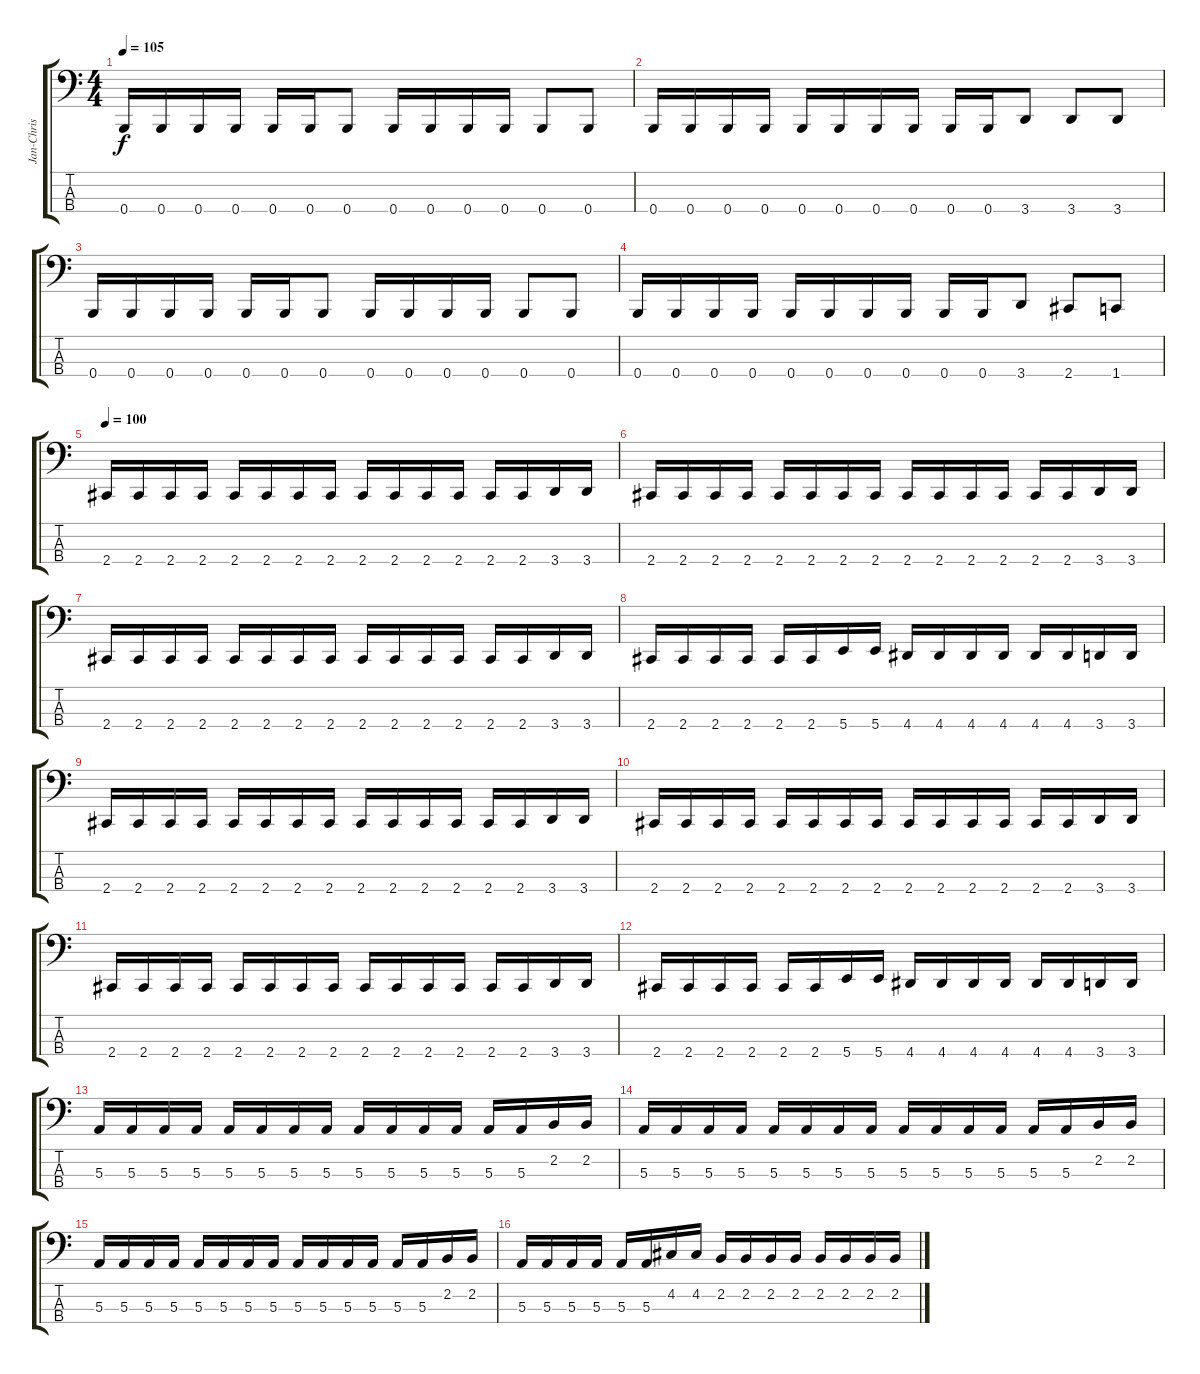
\track ("Jan-Chris de Koeijer" "Jan-Chris ") {instrument electricbasspick}
\staff {score tabs}
\tuning (D2 A1 E1 B0) {hide}
\ts (4 4)
\tempo 105
\clef f4
\ks c
0.4.16{dy f} 0.4.16 0.4.16 0.4.16 0.4.16 0.4.16 0.4.8 0.4.16 0.4.16 0.4.16 0.4.16 0.4.8 0.4.8 |
0.4.16 0.4.16 0.4.16 0.4.16 0.4.16 0.4.16 0.4.16 0.4.16 0.4.16 0.4.16 3.4.8 3.4.8 3.4.8 |
0.4.16 0.4.16 0.4.16 0.4.16 0.4.16 0.4.16 0.4.8 0.4.16 0.4.16 0.4.16 0.4.16 0.4.8 0.4.8 |
0.4.16 0.4.16 0.4.16 0.4.16 0.4.16 0.4.16 0.4.16 0.4.16 0.4.16 0.4.16 3.4.8 2.4.8 1.4.8 |
\tempo 100
2.4.16 2.4.16 2.4.16 2.4.16 2.4.16 2.4.16 2.4.16 2.4.16 2.4.16 2.4.16 2.4.16 2.4.16 2.4.16 2.4.16 3.4.16 3.4.16 |
2.4.16 2.4.16 2.4.16 2.4.16 2.4.16 2.4.16 2.4.16 2.4.16 2.4.16 2.4.16 2.4.16 2.4.16 2.4.16 2.4.16 3.4.16 3.4.16 |
2.4.16 2.4.16 2.4.16 2.4.16 2.4.16 2.4.16 2.4.16 2.4.16 2.4.16 2.4.16 2.4.16 2.4.16 2.4.16 2.4.16 3.4.16 3.4.16 |
2.4.16 2.4.16 2.4.16 2.4.16 2.4.16 2.4.16 5.4.16 5.4.16 4.4.16 4.4.16 4.4.16 4.4.16 4.4.16 4.4.16 3.4.16 3.4.16 |
2.4.16 2.4.16 2.4.16 2.4.16 2.4.16 2.4.16 2.4.16 2.4.16 2.4.16 2.4.16 2.4.16 2.4.16 2.4.16 2.4.16 3.4.16 3.4.16 |
2.4.16 2.4.16 2.4.16 2.4.16 2.4.16 2.4.16 2.4.16 2.4.16 2.4.16 2.4.16 2.4.16 2.4.16 2.4.16 2.4.16 3.4.16 3.4.16 |
2.4.16 2.4.16 2.4.16 2.4.16 2.4.16 2.4.16 2.4.16 2.4.16 2.4.16 2.4.16 2.4.16 2.4.16 2.4.16 2.4.16 3.4.16 3.4.16 |
2.4.16 2.4.16 2.4.16 2.4.16 2.4.16 2.4.16 5.4.16 5.4.16 4.4.16 4.4.16 4.4.16 4.4.16 4.4.16 4.4.16 3.4.16 3.4.16 |
5.3.16 5.3.16 5.3.16 5.3.16 5.3.16 5.3.16 5.3.16 5.3.16 5.3.16 5.3.16 5.3.16 5.3.16 5.3.16 5.3.16 2.2.16 2.2.16 |
5.3.16 5.3.16 5.3.16 5.3.16 5.3.16 5.3.16 5.3.16 5.3.16 5.3.16 5.3.16 5.3.16 5.3.16 5.3.16 5.3.16 2.2.16 2.2.16 |
5.3.16 5.3.16 5.3.16 5.3.16 5.3.16 5.3.16 5.3.16 5.3.16 5.3.16 5.3.16 5.3.16 5.3.16 5.3.16 5.3.16 2.2.16 2.2.16 |
5.3.16 5.3.16 5.3.16 5.3.16 5.3.16 5.3.16 4.2.16 4.2.16 2.2.16 2.2.16 2.2.16 2.2.16 2.2.16 2.2.16 2.2.16 2.2.16
